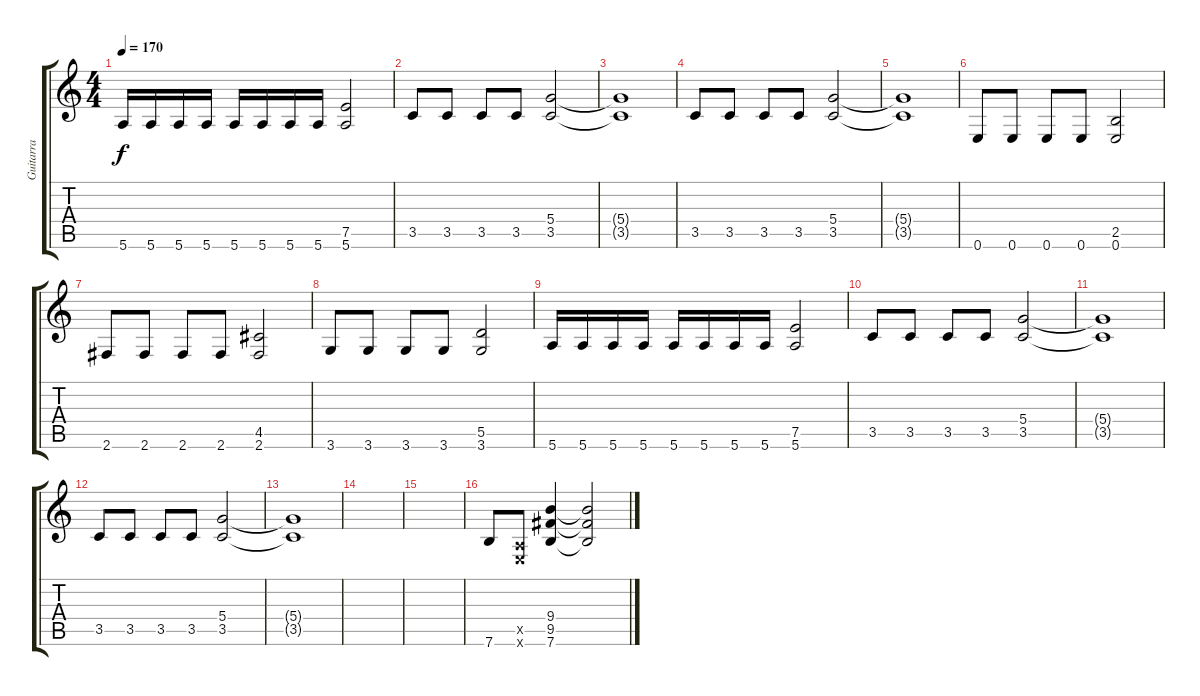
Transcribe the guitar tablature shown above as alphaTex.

\track ("Guitarra" "Guitarra") {instrument distortionguitar}
\staff {score tabs}
\tuning (E4 B3 G3 D3 A2 E2) {hide}
\ts (4 4)
\tempo 170
\clef g2
\ks c
5.6.16{dy f} 5.6.16 5.6.16 5.6.16 5.6.16 5.6.16 5.6.16 5.6.16 (7.5 5.6).2 |
3.5.8 3.5.8 3.5.8 3.5.8 (5.4 3.5).2 |
(5.4{t} 3.5{t}).1 |
3.5.8 3.5.8 3.5.8 3.5.8 (5.4 3.5).2 |
(5.4{t} 3.5{t}).1 |
0.6.8 0.6.8 0.6.8 0.6.8 (2.5 0.6).2 |
2.6.8 2.6.8 2.6.8 2.6.8 (4.5 2.6).2 |
3.6.8 3.6.8 3.6.8 3.6.8 (5.5 3.6).2 |
5.6.16 5.6.16 5.6.16 5.6.16 5.6.16 5.6.16 5.6.16 5.6.16 (7.5 5.6).2 |
3.5.8 3.5.8 3.5.8 3.5.8 (5.4 3.5).2 |
(5.4{t} 3.5{t}).1 |
3.5.8 3.5.8 3.5.8 3.5.8 (5.4 3.5).2 |
(5.4{t} 3.5{t}).1 |
|
|
7.6.8 (0.5{x} 0.6{x}).8 (9.4 9.5 7.6).4 (9.4{t} 9.5{t} 7.6{t}).2
